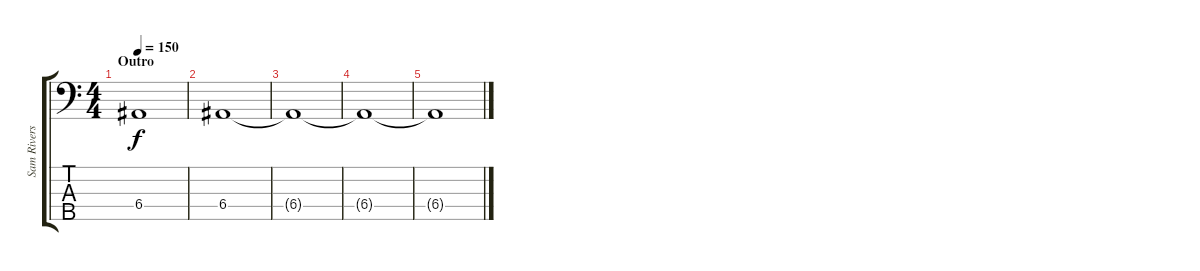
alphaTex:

\track ("Sam Rivers" "Sam Rivers") {instrument fretlessbass}
\staff {score tabs}
\tuning (G2 D2 A1 E1 B0) {hide}
\ts (4 4)
\section ("" "Outro")
\tempo 150
\clef f4
\ks c
6.4.1{dy f} |
6.4.1{volume 0} |
6.4{t}.1 |
6.4{t}.1 |
6.4{t}.1
